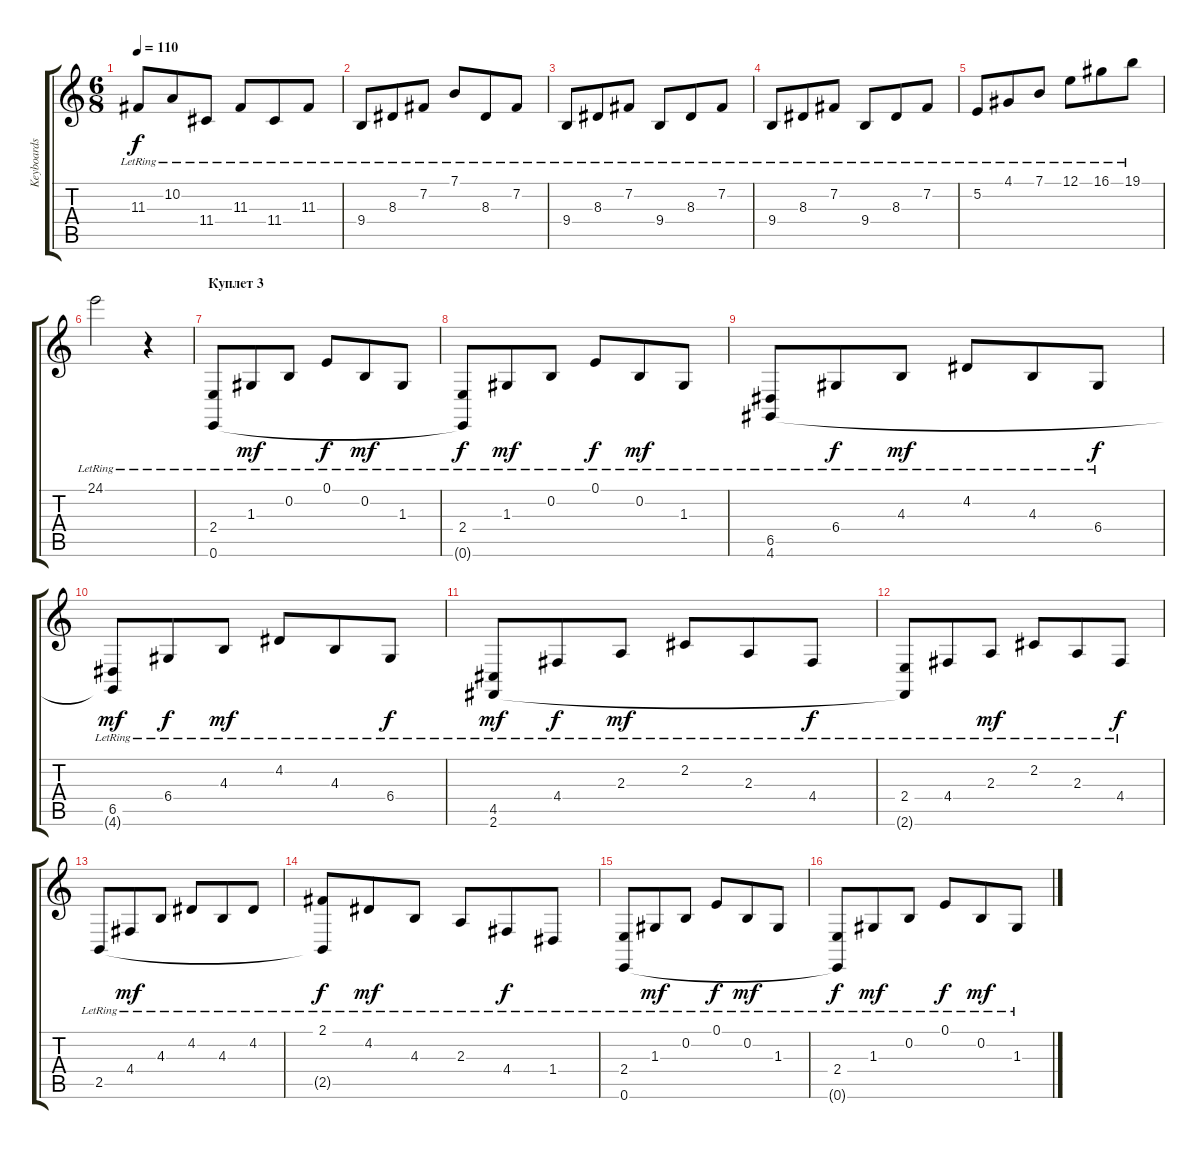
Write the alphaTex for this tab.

\track ("Keyboards (Derzhavin)" "Keyboards ") {instrument electricgrandpiano}
\staff {score tabs}
\tuning (E4 B3 G3 D3 A2 E2) {hide}
\ts (6 8)
\tempo 110
\clef g2
\ks c
11.3{lr}.8{dy f} 10.2{lr}.8 11.4{lr}.8 11.3{lr}.8 11.4{lr}.8 11.3{lr}.8 |
9.4{lr}.8 8.3{lr}.8 7.2{lr}.8 7.1{lr}.8 8.3{lr}.8 7.2{lr}.8 |
9.4{lr}.8 8.3{lr}.8 7.2{lr}.8 9.4{lr}.8 8.3{lr}.8 7.2{lr}.8 |
9.4{lr}.8 8.3{lr}.8 7.2{lr}.8 9.4{lr}.8 8.3{lr}.8 7.2{lr}.8 |
5.2{lr}.8 4.1{lr}.8 7.1{lr}.8 12.1{lr}.8 16.1{lr}.8 19.1{lr}.8 |
24.1{lr}.2 r.4 |
\section ("" "Куплет 3")
(2.4{lr} 0.6{lr}).8 1.3{lr}.8{dy mf} 0.2{lr}.8 0.1{lr}.8{dy f} 0.2{lr}.8{dy mf} 1.3{lr}.8 |
(2.4{lr} 0.6{t}).8{dy f} 1.3{lr}.8{dy mf} 0.2{lr}.8 0.1{lr}.8{dy f} 0.2{lr}.8{dy mf} 1.3{lr}.8 |
(6.5{lr} 4.6{lr}).8 6.4{lr}.8{dy f} 4.3{lr}.8{dy mf} 4.2{lr}.8 4.3{lr}.8 6.4{lr}.8{dy f} |
(6.5{lr} 4.6{t}).8{dy mf} 6.4{lr}.8{dy f} 4.3{lr}.8{dy mf} 4.2{lr}.8 4.3{lr}.8 6.4{lr}.8{dy f} |
(4.5{lr} 2.6{lr}).8{dy mf} 4.4{lr}.8{dy f} 2.3{lr}.8{dy mf} 2.2{lr}.8 2.3{lr}.8 4.4{lr}.8{dy f} |
(2.4{lr} 2.6{t}).8 4.4{lr}.8 2.3{lr}.8{dy mf} 2.2{lr}.8 2.3{lr}.8 4.4{lr}.8{dy f} |
2.5{lr}.8 4.4{lr}.8{dy mf} 4.3{lr}.8 4.2{lr}.8 4.3{lr}.8 4.2{lr}.8 |
(2.1{lr} 2.5{t}).8{dy f} 4.2{lr}.8{dy mf} 4.3{lr}.8 2.3{lr}.8 4.4{lr}.8{dy f} 1.4{lr}.8 |
(2.4{lr} 0.6{lr}).8 1.3{lr}.8{dy mf} 0.2{lr}.8 0.1{lr}.8{dy f} 0.2{lr}.8{dy mf} 1.3{lr}.8 |
(2.4{lr} 0.6{t}).8{dy f} 1.3{lr}.8{dy mf} 0.2{lr}.8 0.1{lr}.8{dy f} 0.2{lr}.8{dy mf} 1.3{lr}.8
